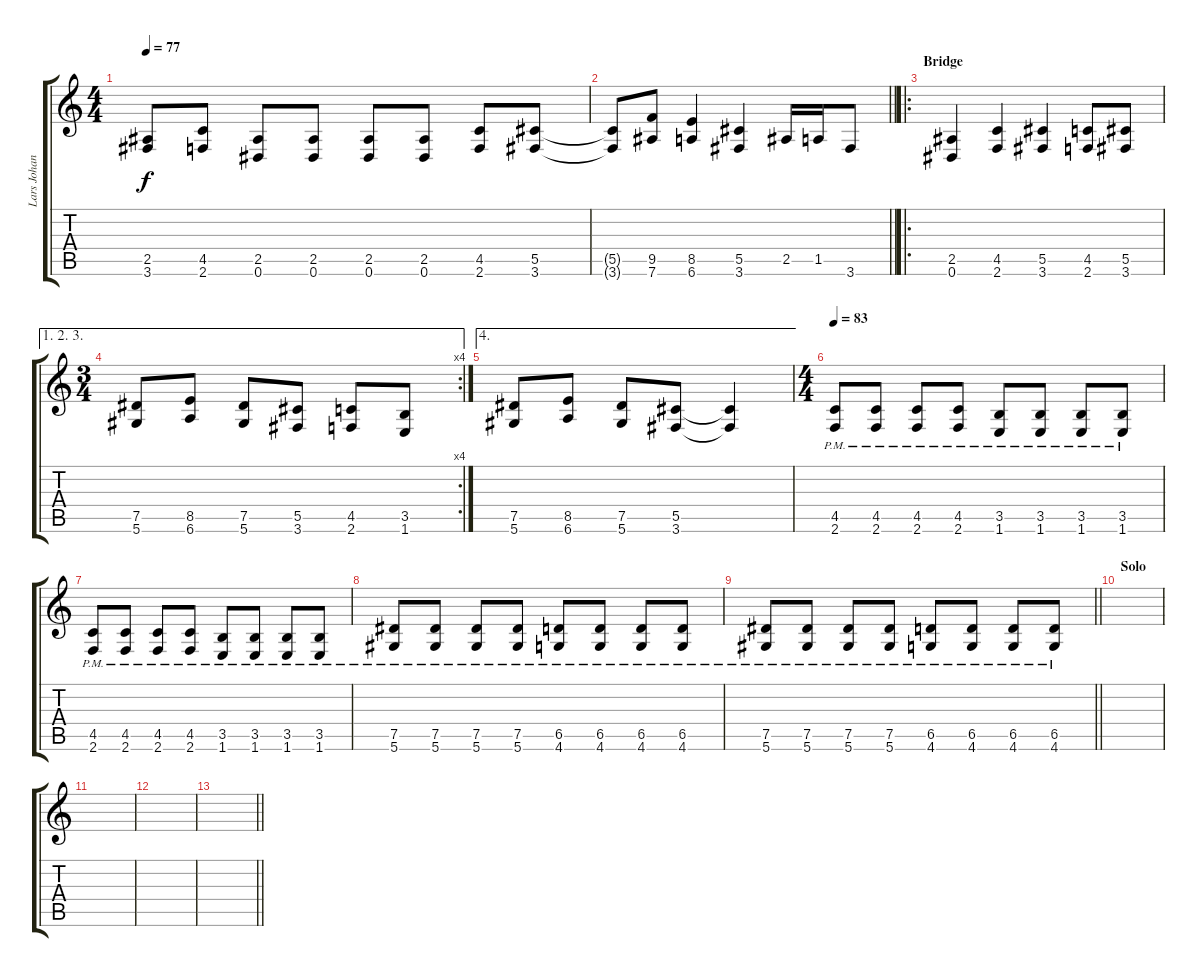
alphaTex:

\track ("Lars Johansson" "Lars Johan") {instrument distortionguitar}
\staff {score tabs}
\tuning (Eb4 Bb3 Gb3 Db3 Ab2 Eb2) {hide}
\ts (4 4)
\tempo 77
\clef g2
\ks c
(2.5 3.6).8{dy f} (4.5 2.6).8 (2.5 0.6).8 (2.5 0.6).8 (2.5 0.6).8 (2.5 0.6).8 (4.5 2.6).8 (5.5 3.6).8 |
\barLineRight lightlight
(5.5{t} 3.6{t}).8 (9.5 7.6).8 (8.5 6.6).4 (5.5 3.6).4 2.5.16 1.5.16 3.6.8 |
\ro
\section ("" "Bridge")
(2.5 0.6).4 (4.5 2.6).4 (5.5 3.6).4 (4.5 2.6).8 (5.5 3.6).8 |
\ae (1 2 3)
\rc 4
\ts (3 4)
(7.5 5.6).8 (8.5 6.6).8 (7.5 5.6).8 (5.5 3.6).8 (4.5 2.6).8 (3.5 1.6).8 |
\ae 4
(7.5 5.6).8 (8.5 6.6).8 (7.5 5.6).8 (5.5 3.6).8 (5.5{t} 3.6{t}).4 |
\ts (4 4)
\tempo 83
(4.5 2.6{pm}).8 (4.5 2.6{pm}).8 (4.5 2.6{pm}).8 (4.5 2.6{pm}).8 (3.5 1.6{pm}).8 (3.5 1.6{pm}).8 (3.5 1.6{pm}).8 (3.5 1.6{pm}).8 |
(4.5 2.6{pm}).8 (4.5 2.6{pm}).8 (4.5 2.6{pm}).8 (4.5 2.6{pm}).8 (3.5 1.6{pm}).8 (3.5 1.6{pm}).8 (3.5 1.6{pm}).8 (3.5 1.6{pm}).8 |
(7.5 5.6{pm}).8 (7.5 5.6{pm}).8 (7.5 5.6{pm}).8 (7.5 5.6{pm}).8 (6.5 4.6{pm}).8 (6.5 4.6{pm}).8 (6.5 4.6{pm}).8 (6.5 4.6{pm}).8 |
\barLineRight lightlight
(7.5 5.6{pm}).8 (7.5 5.6{pm}).8 (7.5 5.6{pm}).8 (7.5 5.6{pm}).8 (6.5 4.6{pm}).8 (6.5 4.6{pm}).8 (6.5 4.6{pm}).8 (6.5 4.6{pm}).8 |
\section ("" "Solo")
|
|
|
\barLineRight lightlight
